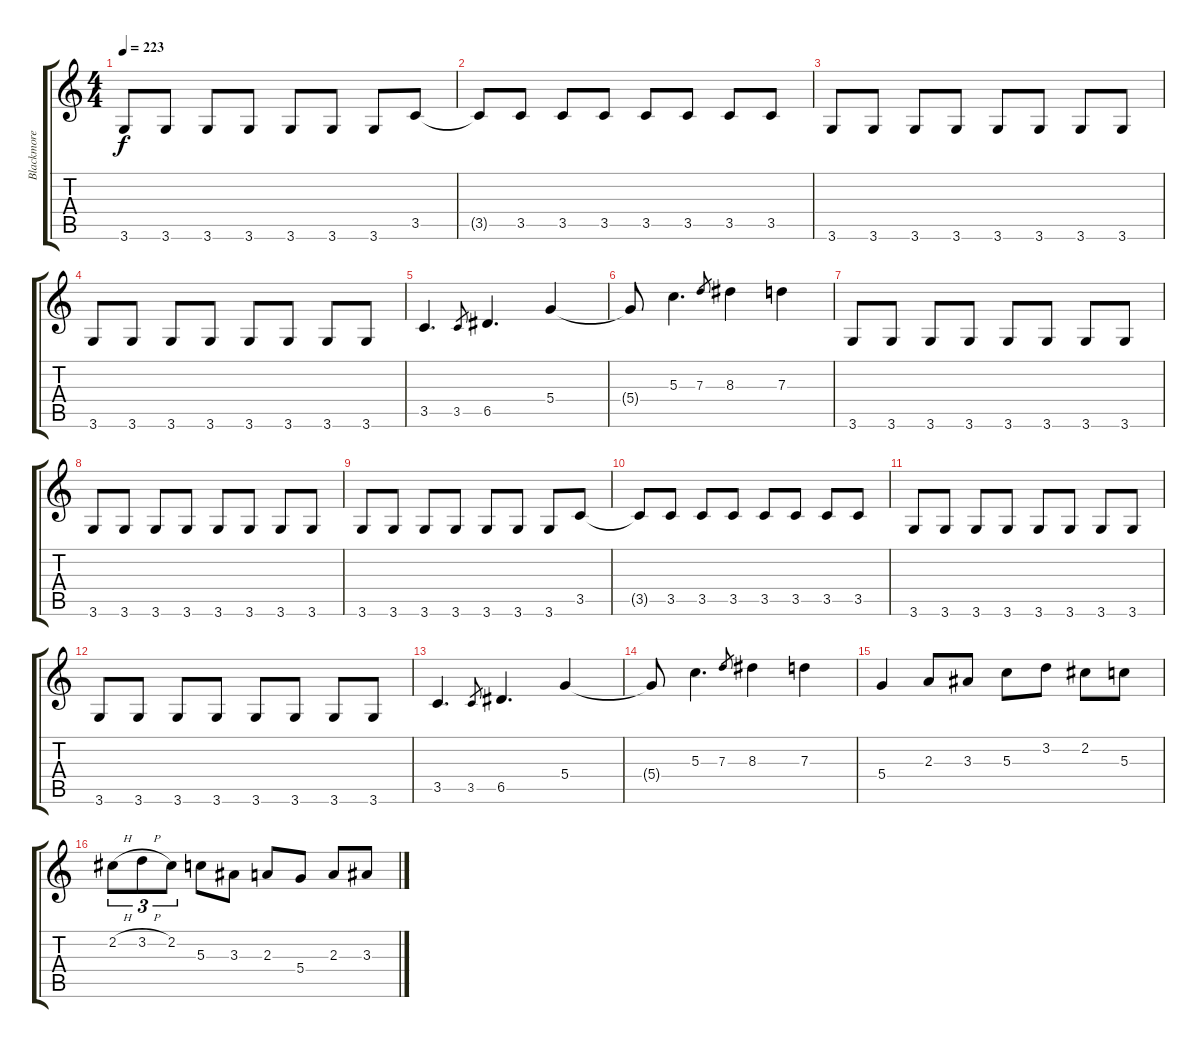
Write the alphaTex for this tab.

\track ("Blackmore" "Blackmore") {instrument distortionguitar}
\staff {score tabs}
\tuning (E4 B3 G3 D3 A2 E2) {hide}
\ts (4 4)
\tempo 223
\clef g2
\ks c
3.6.8{dy f} 3.6.8 3.6.8 3.6.8 3.6.8 3.6.8 3.6.8 3.5.8 |
3.5{t}.8 3.5.8 3.5.8 3.5.8 3.5.8 3.5.8 3.5.8 3.5.8 |
3.6.8 3.6.8 3.6.8 3.6.8 3.6.8 3.6.8 3.6.8 3.6.8 |
3.6.8 3.6.8 3.6.8 3.6.8 3.6.8 3.6.8 3.6.8 3.6.8 |
3.5.4{d} 3.5.8{gr} 6.5.4{d} 5.4.4 |
5.4{t}.8 5.3.4{d} 7.3.8{gr} 8.3.4 7.3.4 |
3.6.8 3.6.8 3.6.8 3.6.8 3.6.8 3.6.8 3.6.8 3.6.8 |
3.6.8 3.6.8 3.6.8 3.6.8 3.6.8 3.6.8 3.6.8 3.6.8 |
3.6.8 3.6.8 3.6.8 3.6.8 3.6.8 3.6.8 3.6.8 3.5.8 |
3.5{t}.8 3.5.8 3.5.8 3.5.8 3.5.8 3.5.8 3.5.8 3.5.8 |
3.6.8 3.6.8 3.6.8 3.6.8 3.6.8 3.6.8 3.6.8 3.6.8 |
3.6.8 3.6.8 3.6.8 3.6.8 3.6.8 3.6.8 3.6.8 3.6.8 |
3.5.4{d} 3.5.8{gr} 6.5.4{d} 5.4.4 |
5.4{t}.8 5.3.4{d} 7.3.8{gr} 8.3.4 7.3.4 |
5.4.4{volume 16 instrument overdrivenguitar} 2.3.8 3.3.8 5.3.8 3.2.8 2.2.8 5.3.8 |
2.2{h}.8{tu (3 2)} 3.2{h}.8{tu (3 2)} 2.2.8{tu (3 2)} 5.3.8 3.3.8 2.3.8 5.4.8 2.3.8 3.3.8
